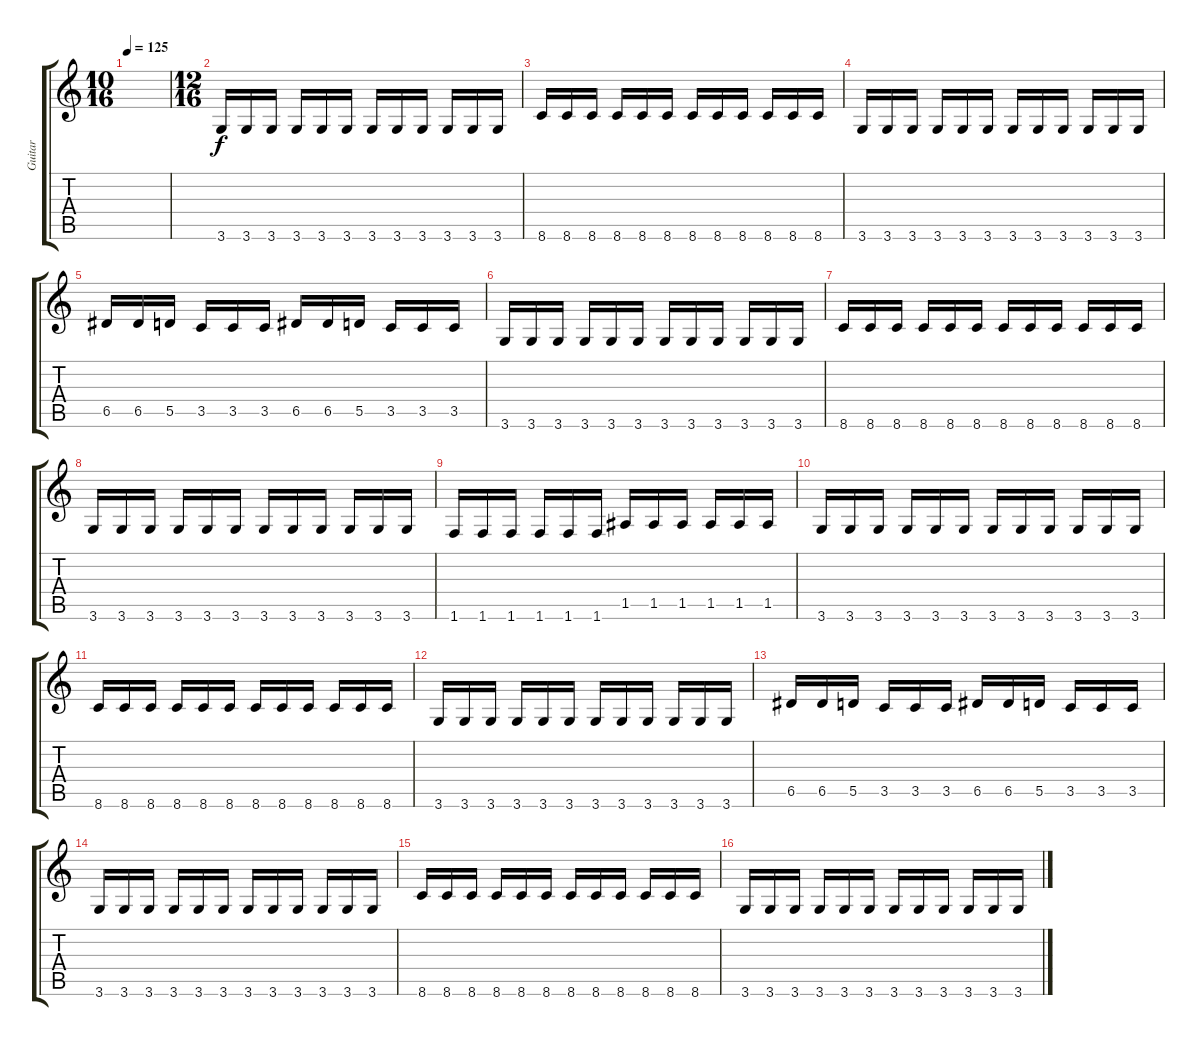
\track ("Guitar" "Guitar") {instrument distortionguitar}
\staff {score tabs}
\tuning (E4 B3 G3 D3 A2 E2) {hide}
\ts (10 16)
\tempo 125
\clef g2
\ks c
|
\ts (12 16)
3.6.16 3.6.16 3.6.16 3.6.16 3.6.16 3.6.16 3.6.16 3.6.16 3.6.16 3.6.16 3.6.16 3.6.16 |
8.6.16 8.6.16 8.6.16 8.6.16 8.6.16 8.6.16 8.6.16 8.6.16 8.6.16 8.6.16 8.6.16 8.6.16 |
3.6.16 3.6.16 3.6.16 3.6.16 3.6.16 3.6.16 3.6.16 3.6.16 3.6.16 3.6.16 3.6.16 3.6.16 |
6.5.16 6.5.16 5.5.16 3.5.16 3.5.16 3.5.16 6.5.16 6.5.16 5.5.16 3.5.16 3.5.16 3.5.16 |
3.6.16 3.6.16 3.6.16 3.6.16 3.6.16 3.6.16 3.6.16 3.6.16 3.6.16 3.6.16 3.6.16 3.6.16 |
8.6.16 8.6.16 8.6.16 8.6.16 8.6.16 8.6.16 8.6.16 8.6.16 8.6.16 8.6.16 8.6.16 8.6.16 |
3.6.16 3.6.16 3.6.16 3.6.16 3.6.16 3.6.16 3.6.16 3.6.16 3.6.16 3.6.16 3.6.16 3.6.16 |
1.6.16 1.6.16 1.6.16 1.6.16 1.6.16 1.6.16 1.5.16 1.5.16 1.5.16 1.5.16 1.5.16 1.5.16 |
3.6.16 3.6.16 3.6.16 3.6.16 3.6.16 3.6.16 3.6.16 3.6.16 3.6.16 3.6.16 3.6.16 3.6.16 |
8.6.16 8.6.16 8.6.16 8.6.16 8.6.16 8.6.16 8.6.16 8.6.16 8.6.16 8.6.16 8.6.16 8.6.16 |
3.6.16 3.6.16 3.6.16 3.6.16 3.6.16 3.6.16 3.6.16 3.6.16 3.6.16 3.6.16 3.6.16 3.6.16 |
6.5.16 6.5.16 5.5.16 3.5.16 3.5.16 3.5.16 6.5.16 6.5.16 5.5.16 3.5.16 3.5.16 3.5.16 |
3.6.16 3.6.16 3.6.16 3.6.16 3.6.16 3.6.16 3.6.16 3.6.16 3.6.16 3.6.16 3.6.16 3.6.16 |
8.6.16 8.6.16 8.6.16 8.6.16 8.6.16 8.6.16 8.6.16 8.6.16 8.6.16 8.6.16 8.6.16 8.6.16 |
3.6.16 3.6.16 3.6.16 3.6.16 3.6.16 3.6.16 3.6.16 3.6.16 3.6.16 3.6.16 3.6.16 3.6.16
